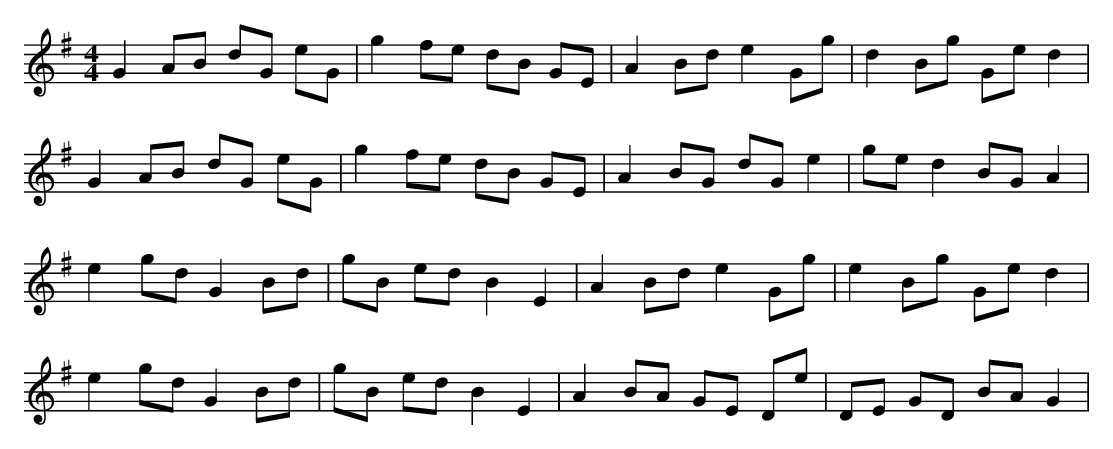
X:1
M:4/4
K:G
G2 AB dG eG|g2 fe dB GE|A2 Bd e2 Gg|d2 Bg Ge d2|
G2 AB dG eG|g2 fe dB GE|A2 BG dG e2|ge d2 BG A2|
e2 gd G2 Bd|gB ed B2 E2|A2 Bd e2 Gg|e2 Bg Ge d2|
e2 gd G2 Bd|gB ed B2 E2|A2 BA GE De|DE GD BA G2|
